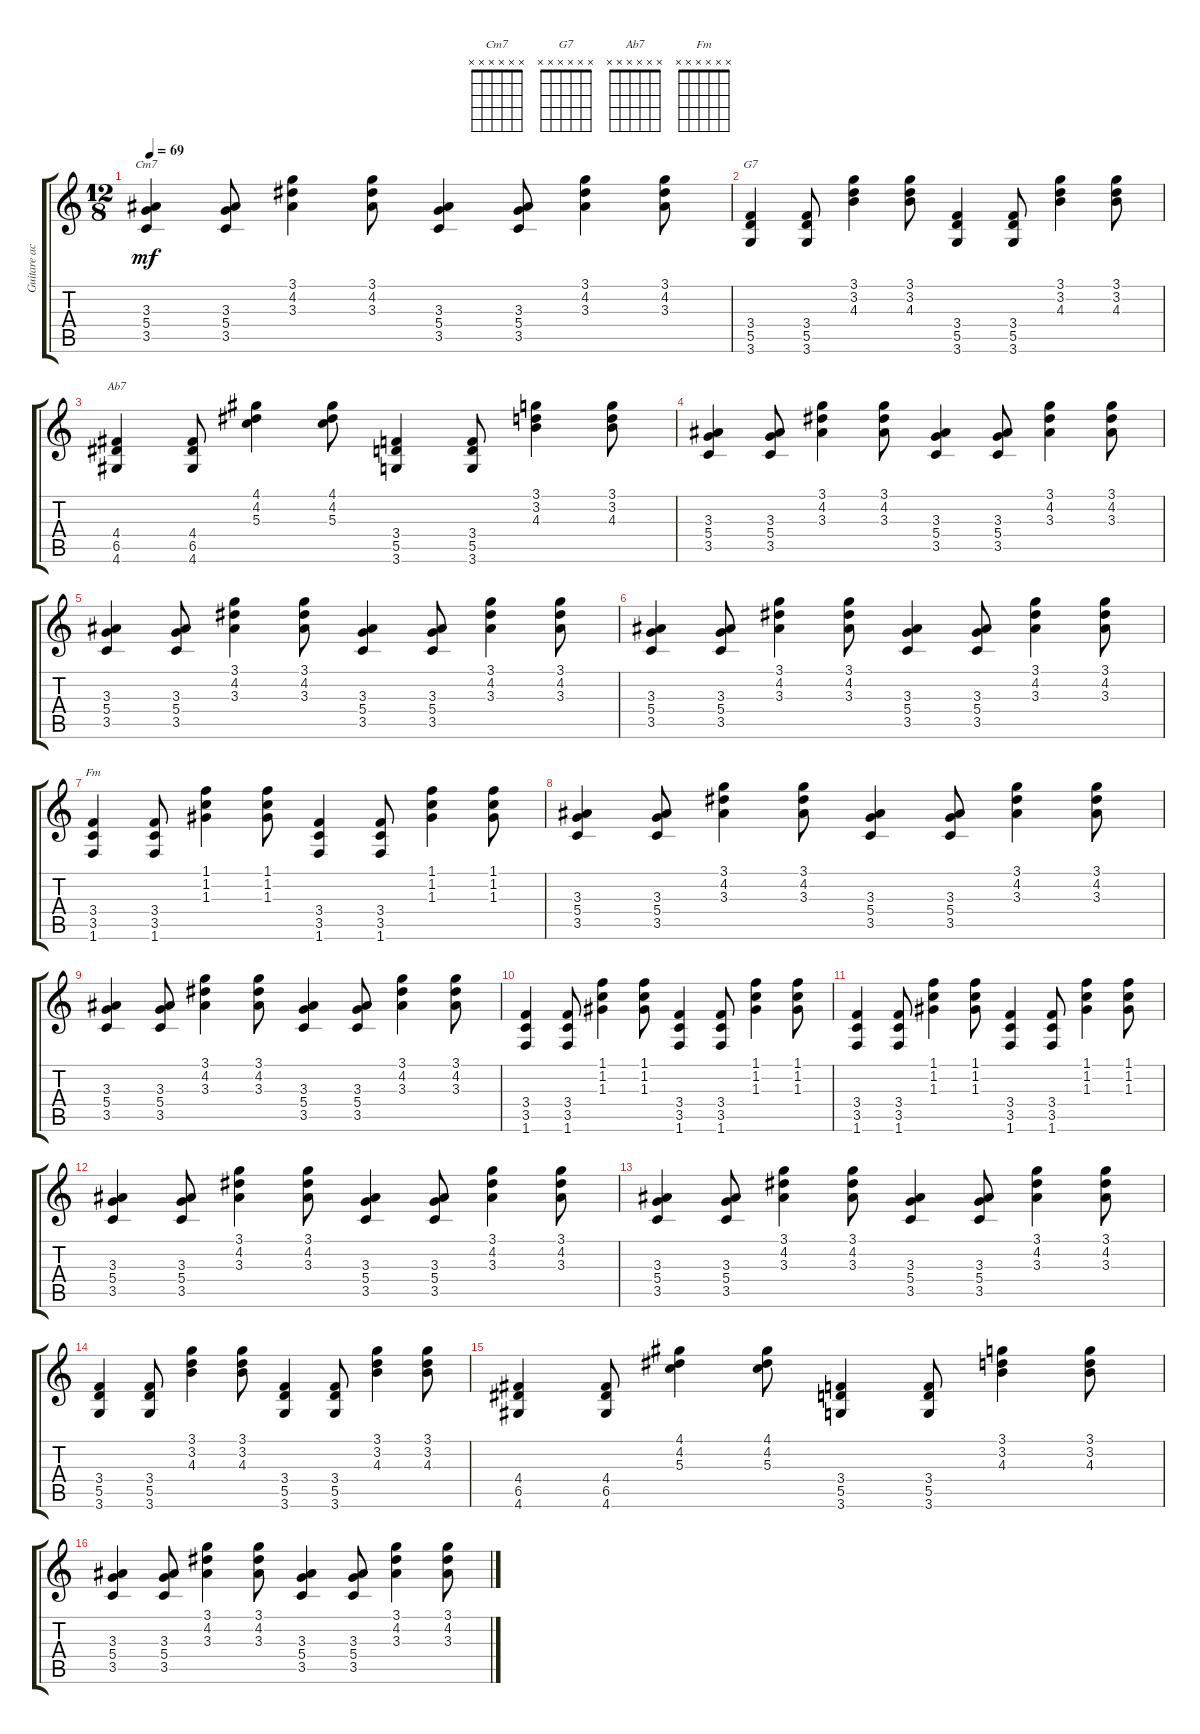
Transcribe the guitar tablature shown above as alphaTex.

\track ("Guitare acoustique" "Guitare ac") {instrument acousticguitarsteel}
\staff {score tabs}
\tuning (E4 B3 G3 D3 A2 E2) {hide}
\chord ("Cm7" x x x x x x) {firstfret 0}
\chord ("G7" x x x x x x) {firstfret 0}
\chord ("Ab7" x x x x x x) {firstfret 0}
\chord ("Fm" x x x x x x) {firstfret 0}
\ts (12 8)
\tempo 69
\clef g2
\ks c
(3.3 5.4 3.5).4{ch "Cm7" dy mf} (3.3 5.4 3.5).8 (3.1 4.2 3.3).4 (3.1 4.2 3.3).8 (3.3 5.4 3.5).4 (3.3 5.4 3.5).8 (3.1 4.2 3.3).4 (3.1 4.2 3.3).8 |
(3.4 5.5 3.6).4{ch "G7"} (3.4 5.5 3.6).8 (3.1 3.2 4.3).4 (3.1 3.2 4.3).8 (3.4 5.5 3.6).4 (3.4 5.5 3.6).8 (3.1 3.2 4.3).4 (3.1 3.2 4.3).8 |
(4.4 6.5 4.6).4{ch "Ab7"} (4.4 6.5 4.6).8 (4.1 4.2 5.3).4 (4.1 4.2 5.3).8 (3.4 5.5 3.6).4 (3.4 5.5 3.6).8 (3.1 3.2 4.3).4 (3.1 3.2 4.3).8 |
(3.3 5.4 3.5).4 (3.3 5.4 3.5).8 (3.1 4.2 3.3).4 (3.1 4.2 3.3).8 (3.3 5.4 3.5).4 (3.3 5.4 3.5).8 (3.1 4.2 3.3).4 (3.1 4.2 3.3).8 |
(3.3 5.4 3.5).4 (3.3 5.4 3.5).8 (3.1 4.2 3.3).4 (3.1 4.2 3.3).8 (3.3 5.4 3.5).4 (3.3 5.4 3.5).8 (3.1 4.2 3.3).4 (3.1 4.2 3.3).8 |
(3.3 5.4 3.5).4 (3.3 5.4 3.5).8 (3.1 4.2 3.3).4 (3.1 4.2 3.3).8 (3.3 5.4 3.5).4 (3.3 5.4 3.5).8 (3.1 4.2 3.3).4 (3.1 4.2 3.3).8 |
(3.4 3.5 1.6).4{ch "Fm"} (3.4 3.5 1.6).8 (1.1 1.2 1.3).4 (1.1 1.2 1.3).8 (3.4 3.5 1.6).4 (3.4 3.5 1.6).8 (1.1 1.2 1.3).4 (1.1 1.2 1.3).8 |
(3.3 5.4 3.5).4 (3.3 5.4 3.5).8 (3.1 4.2 3.3).4 (3.1 4.2 3.3).8 (3.3 5.4 3.5).4 (3.3 5.4 3.5).8 (3.1 4.2 3.3).4 (3.1 4.2 3.3).8 |
(3.3 5.4 3.5).4 (3.3 5.4 3.5).8 (3.1 4.2 3.3).4 (3.1 4.2 3.3).8 (3.3 5.4 3.5).4 (3.3 5.4 3.5).8 (3.1 4.2 3.3).4 (3.1 4.2 3.3).8 |
(3.4 3.5 1.6).4 (3.4 3.5 1.6).8 (1.1 1.2 1.3).4 (1.1 1.2 1.3).8 (3.4 3.5 1.6).4 (3.4 3.5 1.6).8 (1.1 1.2 1.3).4 (1.1 1.2 1.3).8 |
(3.4 3.5 1.6).4 (3.4 3.5 1.6).8 (1.1 1.2 1.3).4 (1.1 1.2 1.3).8 (3.4 3.5 1.6).4 (3.4 3.5 1.6).8 (1.1 1.2 1.3).4 (1.1 1.2 1.3).8 |
(3.3 5.4 3.5).4 (3.3 5.4 3.5).8 (3.1 4.2 3.3).4 (3.1 4.2 3.3).8 (3.3 5.4 3.5).4 (3.3 5.4 3.5).8 (3.1 4.2 3.3).4 (3.1 4.2 3.3).8 |
(3.3 5.4 3.5).4 (3.3 5.4 3.5).8 (3.1 4.2 3.3).4 (3.1 4.2 3.3).8 (3.3 5.4 3.5).4 (3.3 5.4 3.5).8 (3.1 4.2 3.3).4 (3.1 4.2 3.3).8 |
(3.4 5.5 3.6).4 (3.4 5.5 3.6).8 (3.1 3.2 4.3).4 (3.1 3.2 4.3).8 (3.4 5.5 3.6).4 (3.4 5.5 3.6).8 (3.1 3.2 4.3).4 (3.1 3.2 4.3).8 |
(4.4 6.5 4.6).4 (4.4 6.5 4.6).8 (4.1 4.2 5.3).4 (4.1 4.2 5.3).8 (3.4 5.5 3.6).4 (3.4 5.5 3.6).8 (3.1 3.2 4.3).4 (3.1 3.2 4.3).8 |
(3.3 5.4 3.5).4 (3.3 5.4 3.5).8 (3.1 4.2 3.3).4 (3.1 4.2 3.3).8 (3.3 5.4 3.5).4 (3.3 5.4 3.5).8 (3.1 4.2 3.3).4 (3.1 4.2 3.3).8
